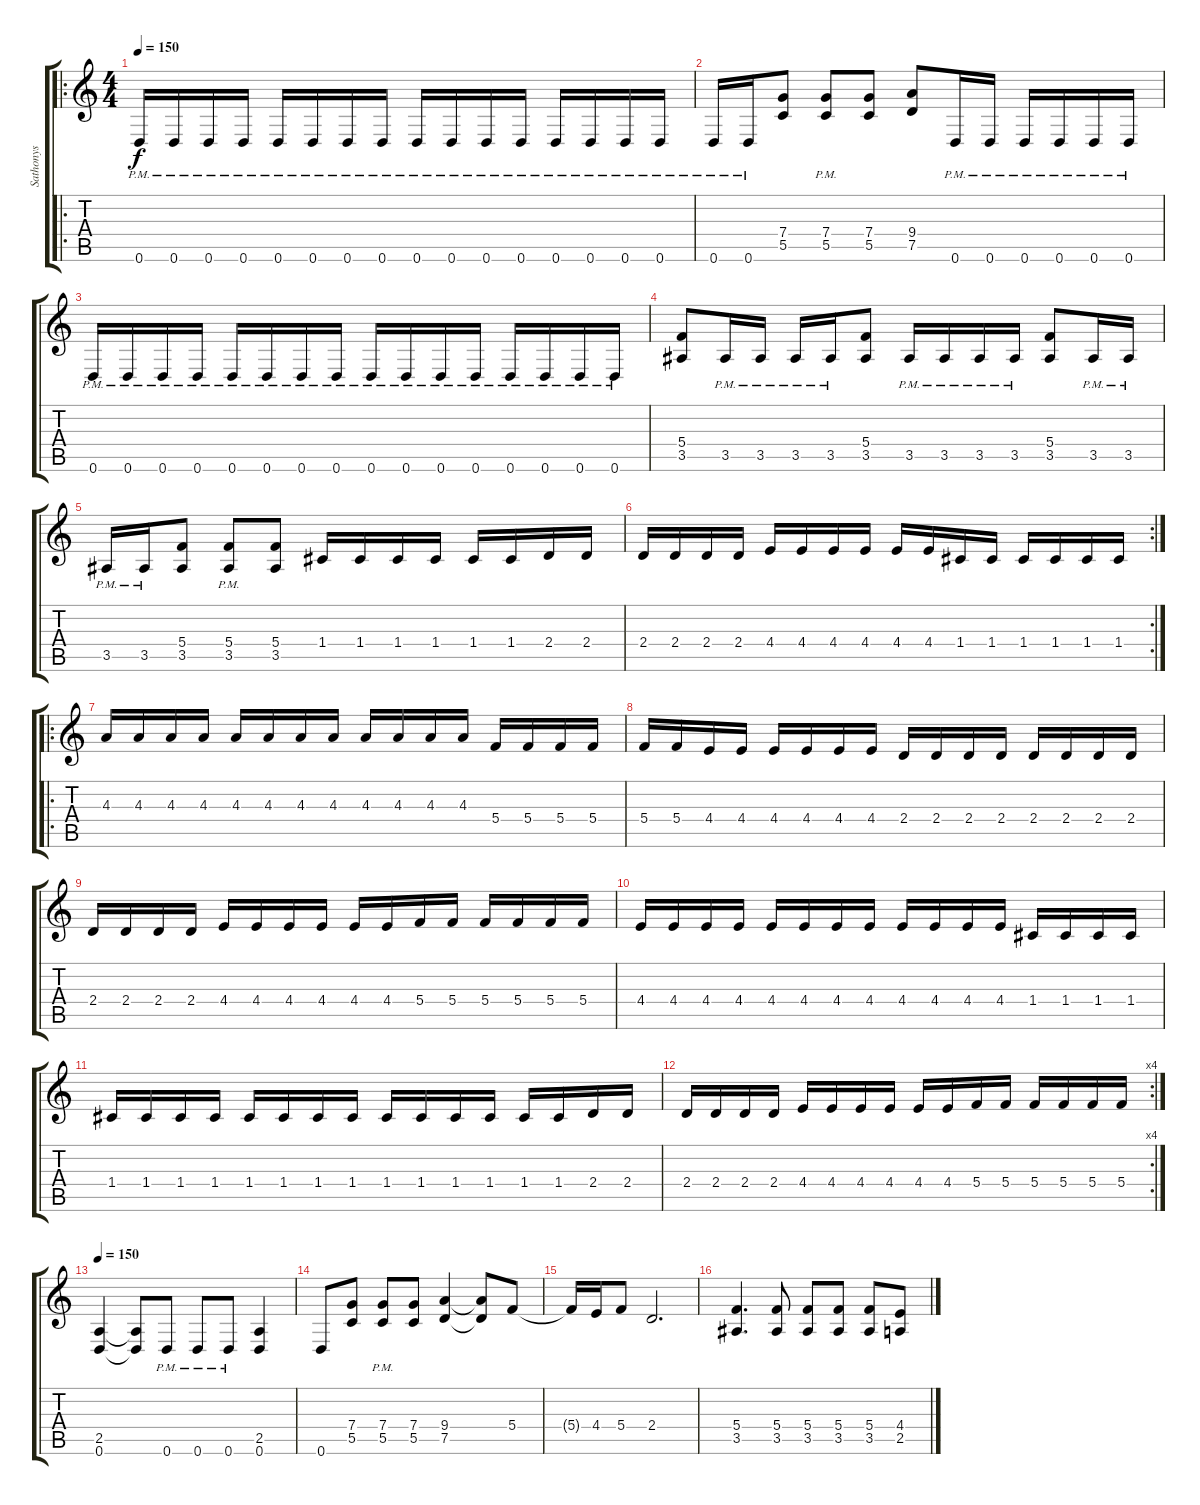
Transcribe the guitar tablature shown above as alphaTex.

\track ("Sathonys" "Sathonys") {instrument distortionguitar}
\staff {score tabs}
\tuning (D4 A3 F3 C3 G2 D2) {hide}
\ro
\ts (4 4)
\tempo 150
\clef g2
\ks c
0.6{pm}.16{dy f volume 16} 0.6{pm}.16 0.6{pm}.16 0.6{pm}.16 0.6{pm}.16 0.6{pm}.16 0.6{pm}.16 0.6{pm}.16 0.6{pm}.16 0.6{pm}.16 0.6{pm}.16 0.6{pm}.16 0.6{pm}.16 0.6{pm}.16 0.6{pm}.16 0.6{pm}.16 |
0.6{pm}.16 0.6{pm}.16 (7.4 5.5).8 (7.4{pm} 5.5{pm}).8 (7.4 5.5).8 (9.4 7.5).8 0.6{pm}.16 0.6{pm}.16 0.6{pm}.16 0.6{pm}.16 0.6{pm}.16 0.6{pm}.16 |
0.6{pm}.16 0.6{pm}.16 0.6{pm}.16 0.6{pm}.16 0.6{pm}.16 0.6{pm}.16 0.6{pm}.16 0.6{pm}.16 0.6{pm}.16 0.6{pm}.16 0.6{pm}.16 0.6{pm}.16 0.6{pm}.16 0.6{pm}.16 0.6{pm}.16 0.6{pm}.16 |
(5.4 3.5).8 3.5{pm}.16 3.5{pm}.16 3.5{pm}.16 3.5{pm}.16 (5.4 3.5).8 3.5{pm}.16 3.5{pm}.16 3.5{pm}.16 3.5{pm}.16 (5.4 3.5).8 3.5{pm}.16 3.5{pm}.16 |
3.5{pm}.16 3.5{pm}.16 (5.4 3.5).8 (5.4{pm} 3.5{pm}).8 (5.4 3.5).8 1.4.16 1.4.16 1.4.16 1.4.16 1.4.16 1.4.16 2.4.16 2.4.16 |
\rc 2
2.4.16 2.4.16 2.4.16 2.4.16 4.4.16 4.4.16 4.4.16 4.4.16 4.4.16 4.4.16 1.4.16 1.4.16 1.4.16 1.4.16 1.4.16 1.4.16 |
\ro
4.3.16 4.3.16 4.3.16 4.3.16 4.3.16 4.3.16 4.3.16 4.3.16 4.3.16 4.3.16 4.3.16 4.3.16 5.4.16 5.4.16 5.4.16 5.4.16 |
5.4.16 5.4.16 4.4.16 4.4.16 4.4.16 4.4.16 4.4.16 4.4.16 2.4.16 2.4.16 2.4.16 2.4.16 2.4.16 2.4.16 2.4.16 2.4.16 |
2.4.16 2.4.16 2.4.16 2.4.16 4.4.16 4.4.16 4.4.16 4.4.16 4.4.16 4.4.16 5.4.16 5.4.16 5.4.16 5.4.16 5.4.16 5.4.16 |
4.4.16 4.4.16 4.4.16 4.4.16 4.4.16 4.4.16 4.4.16 4.4.16 4.4.16 4.4.16 4.4.16 4.4.16 1.4.16 1.4.16 1.4.16 1.4.16 |
1.4.16 1.4.16 1.4.16 1.4.16 1.4.16 1.4.16 1.4.16 1.4.16 1.4.16 1.4.16 1.4.16 1.4.16 1.4.16 1.4.16 2.4.16 2.4.16 |
\rc 4
2.4.16 2.4.16 2.4.16 2.4.16 4.4.16 4.4.16 4.4.16 4.4.16 4.4.16 4.4.16 5.4.16 5.4.16 5.4.16 5.4.16 5.4.16 5.4.16 |
\tempo 150
(2.5 0.6).4 (2.5{t} 0.6{t}).8 0.6{pm}.8 0.6{pm}.8 0.6{pm}.8 (2.5 0.6).4 |
0.6.8 (7.4 5.5).8 (7.4{pm} 5.5{pm}).8 (7.4 5.5).8 (9.4 7.5).4 (9.4{t} 7.5{t}).8 5.4.8 |
5.4{t}.16 4.4.16 5.4.8 2.4.2{d} |
(5.4 3.5).4{d} (5.4 3.5).8 (5.4 3.5).8 (5.4 3.5).8 (5.4 3.5).8 (4.4 2.5).8
